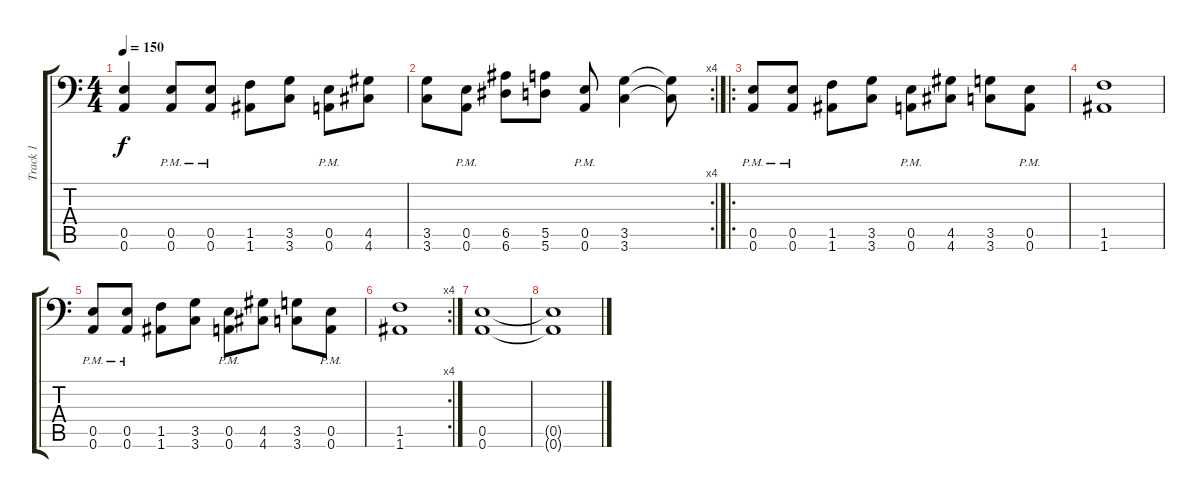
\track ("Track 1" "Track 1") {instrument distortionguitar}
\staff {score tabs}
\tuning (B3 Gb3 D3 A2 E2 A1) {hide}
\ts (4 4)
\tempo 150
\clef f4
\ks c
(0.5 0.6).4{dy f} (0.5{pm} 0.6{pm}).8 (0.5{pm} 0.6{pm}).8 (1.5 1.6).8 (3.5 3.6).8 (0.5{pm} 0.6{pm}).8 (4.5 4.6).8 |
\rc 4
(3.5 3.6).8 (0.5{pm} 0.6{pm}).8 (6.5 6.6).8 (5.5 5.6).8 (0.5{pm} 0.6{pm}).8 (3.5 3.6).4 (3.5{t} 3.6{t}).8 |
\ro
(0.5{pm} 0.6{pm}).8 (0.5{pm} 0.6{pm}).8 (1.5 1.6).8 (3.5 3.6).8 (0.5{pm} 0.6{pm}).8 (4.5 4.6).8 (3.5 3.6).8 (0.5{pm} 0.6{pm}).8 |
(1.5 1.6).1 |
(0.5{pm} 0.6{pm}).8 (0.5{pm} 0.6{pm}).8 (1.5 1.6).8 (3.5 3.6).8 (0.5{pm} 0.6{pm}).8 (4.5 4.6).8 (3.5 3.6).8 (0.5{pm} 0.6{pm}).8 |
\rc 4
(1.5 1.6).1 |
(0.5 0.6).1 |
(0.5{t} 0.6{t}).1
